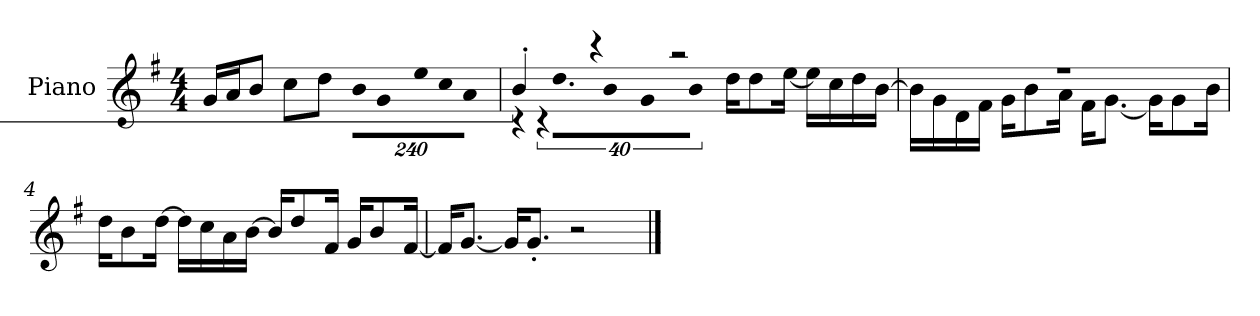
**kern
*part1
*staff1
*I"Piano
*I'P-no
*clefG2
*k[f#]
*M4/4
*MM90
=1
16g/LL
16a/J
8b/J
8cc\L
8dd\J
*Xbrackettup
!LO:N:vis=16
1920%137b\KL
!LO:N:vis=8
960%137g\
!LO:N:vis=16
1920%137ee\L
!LO:N:vis=16
1920%137cc\J
!LO:N:vis=8
960%137a\J
=2
*^
*	*brackettup
!	!LO:N:vis=16
4b'/	1920%137r
!	!LO:N:vis=32
.	640%23r
!	!LO:N:vis=16.
.	960%103dd\LL
!	!LO:N:vis=16
.	1920%137b\J
4r	.
!	!LO:N:vis=8
.	960%137g\
!	!LO:N:vis=16
.	1920%137b\Jk
2r	16dd\KL
.	8dd\
.	[16ee\Jk
.	16ee\LL]
.	16cc\
.	16dd\
.	[16b\JJ
=3	=3
1r	16b\LL]
.	16g\
.	16d\
.	16f#\JJ
.	16g\KL
.	8b\
.	16a\Jk
.	16f#\KL
.	[8.g\J
.	16g\KL]
.	8g\
.	16b\Jk
*v	*v
!!LO:LB:g=z
=4
16dd\KL
8b\
[16dd\Jk
16dd\LL]
16cc\
16a\
[16b\JJ
16b/KL]
8dd/
16f#/Jk
16g/KL
8b/
[16f#/Jk
=5
16f#/KL]
[8.g/J
16g/KL]
8.g'/J
2r
==
*-
